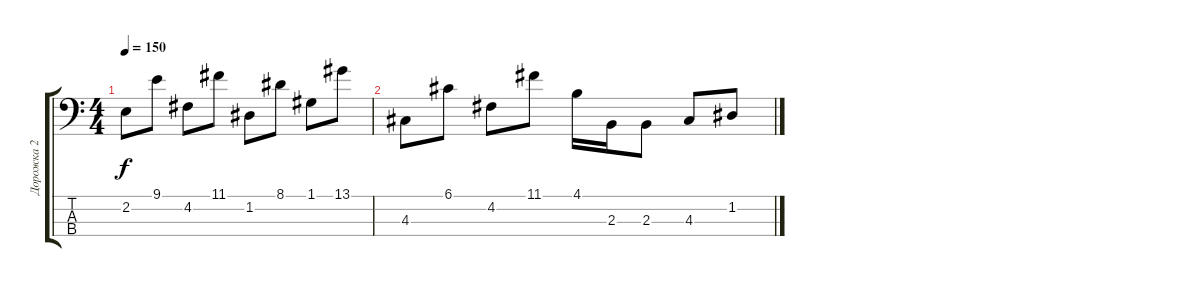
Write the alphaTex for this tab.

\track ("Дорожка 2" "Дорожка 2") {instrument electricbassfinger}
\staff {score tabs}
\tuning (G2 D2 A1 E1) {hide}
\ts (4 4)
\tempo 150
\clef f4
\ks c
2.2.8{dy f} 9.1.8 4.2.8 11.1.8 1.2.8 8.1.8 1.1.8 13.1.8 |
4.3.8 6.1.8 4.2.8 11.1.8 4.1.16 2.3.16 2.3.8 4.3.8 1.2.8
